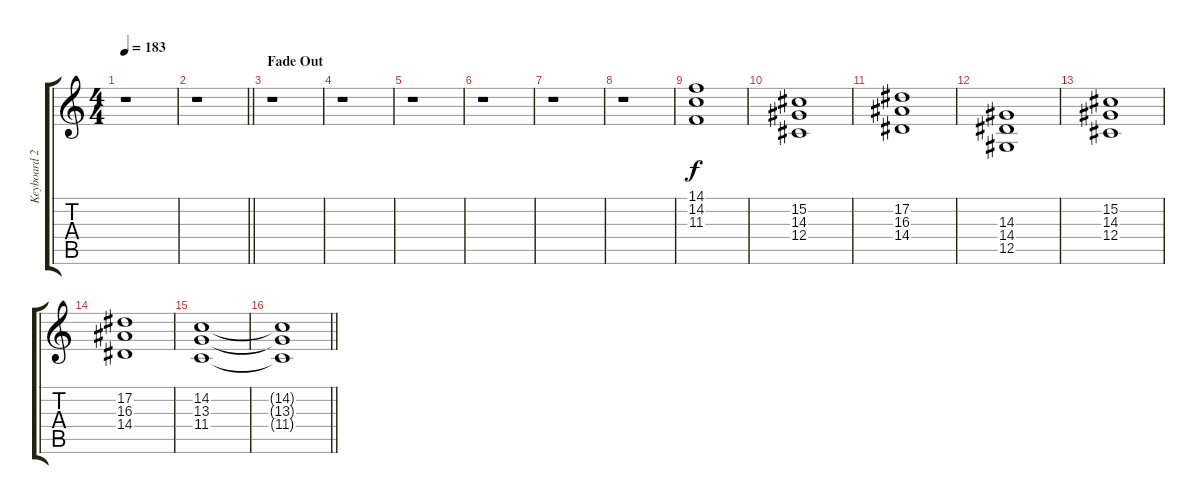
\track ("Keyboard 2" "Keyboard 2") {instrument synthstrings1}
\staff {score tabs}
\tuning (Eb4 Bb3 Gb3 Db3 Ab2 Eb2) {hide}
\ts (4 4)
\tempo 183
\clef g2
\ks c
r.1{dy f} |
\barLineRight lightlight
r.1 |
\section ("" "Fade Out")
r.1 |
r.1 |
r.1 |
r.1 |
r.1 |
r.1{volume 7 instrument drawbarorgan} |
(14.1 14.2 11.3).1 |
(15.2 14.3 12.4).1 |
(17.2 16.3 14.4).1{volume 5} |
(14.3 14.4 12.5).1 |
(15.2 14.3 12.4).1 |
(17.2 16.3 14.4).1 |
(14.2 13.3 11.4).1 |
\barLineRight lightlight
(14.2{t} 13.3{t} 11.4{t}).1
